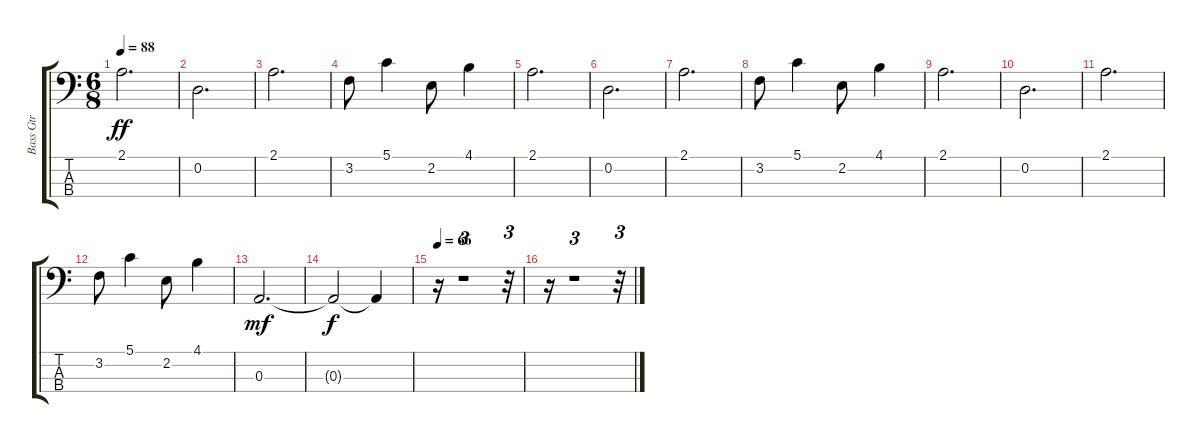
\track ("Bass Gtr            " "Bass Gtr  ") {instrument electricbassfinger}
\staff {score tabs}
\tuning (G2 D2 A1 E1) {hide}
\ts (6 8)
\tempo 88
\clef f4
\ks c
2.1.2{d dy ff} |
0.2.2{d} |
2.1.2{d} |
3.2.8 5.1.4 2.2.8 4.1.4 |
2.1.2{d} |
0.2.2{d} |
2.1.2{d} |
3.2.8 5.1.4 2.2.8 4.1.4 |
2.1.2{d} |
0.2.2{d} |
2.1.2{d} |
3.2.8 5.1.4 2.2.8 4.1.4 |
0.3.2{d dy mf} |
0.3{t}.2{dy f} 0.3{t}.4 |
\tempo 66
r.16 r.1{tu (3 2)} r.32{tu (3 2)} |
r.16 r.1{tu (3 2)} r.32{tu (3 2)}
